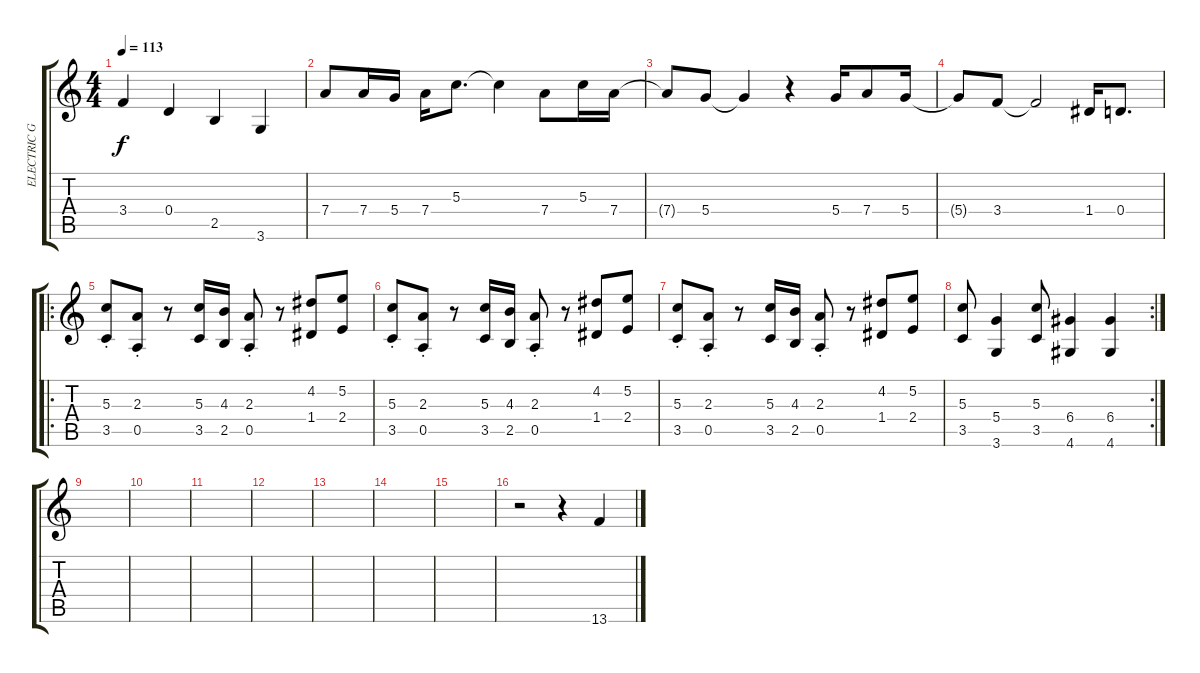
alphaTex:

\track ("ELECTRIC GUITAR 1" "ELECTRIC G") {instrument overdrivenguitar}
\staff {score tabs}
\tuning (E4 B3 G3 D3 A2 E2) {hide}
\ts (4 4)
\tempo 113
\clef g2
\ks c
3.4.4{dy f} 0.4.4 2.5.4 3.6.4 |
7.4.8 7.4.16 5.4.16 7.4.16 5.3.8{d} 5.3{t}.4 7.4.8 5.3.16 7.4.16 |
7.4{t}.8 5.4.8 5.4{t}.4 r.4 5.4.16 7.4.8 5.4.16 |
5.4{t}.8 3.4.8 3.4{t}.2 1.4.16 0.4.8{d} |
\ro
(5.3{st} 3.5).8 (2.3{st} 0.5).8 r.8 (5.3 3.5).16 (4.3 2.5).16 (2.3{st} 0.5).8 r.8 (4.2 1.4).8 (5.2 2.4).8 |
(5.3{st} 3.5).8 (2.3{st} 0.5).8 r.8 (5.3 3.5).16 (4.3 2.5).16 (2.3{st} 0.5).8 r.8 (4.2 1.4).8 (5.2 2.4).8 |
(5.3{st} 3.5).8 (2.3{st} 0.5).8 r.8 (5.3 3.5).16 (4.3 2.5).16 (2.3{st} 0.5).8 r.8 (4.2 1.4).8 (5.2 2.4).8 |
\rc 2
(5.3 3.5).8 (5.4 3.6).4 (5.3 3.5).8 (6.4 4.6).4 (6.4 4.6).4 |
|
|
|
|
|
|
|
r.2 r.4 13.6{sl}.4
